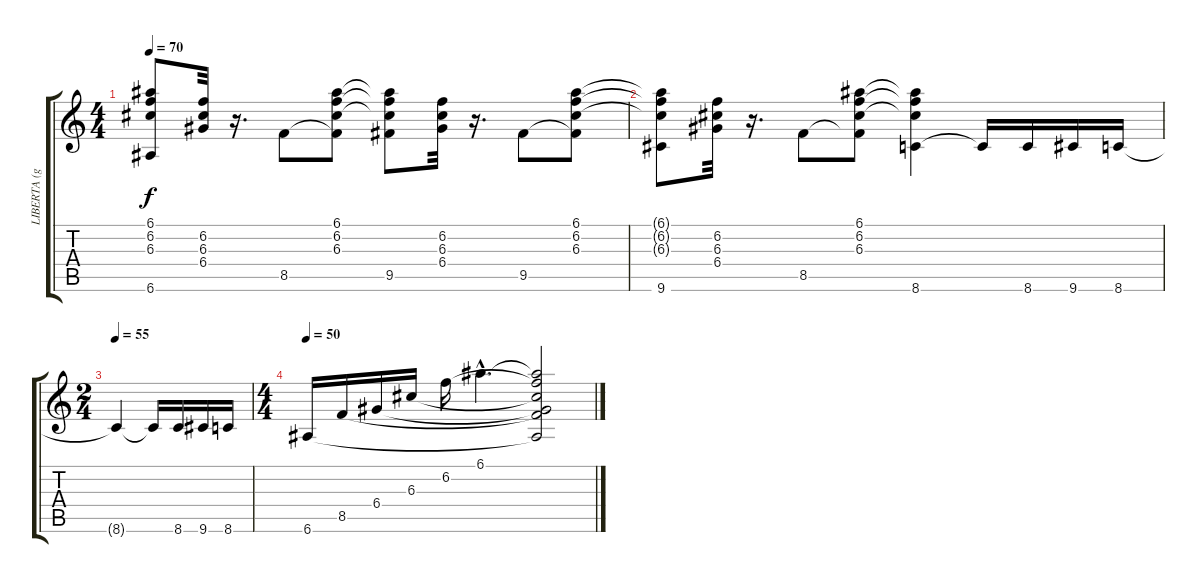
\track ("LIBERTA (guitare 1)" "LIBERTA (g") {instrument acousticguitarnylon}
\staff {score tabs}
\tuning (E4 B3 G3 D3 A2 E2) {hide}
\ts (4 4)
\tempo 70
\clef g2
\ks c
(6.1{t} 6.2{t} 6.3{t} 6.6).8{dy f} (6.2 6.3 6.4).32 r.16{d} 8.5.8 (6.1 6.2 6.3 8.5{t}).8 (6.1{t} 6.2{t} 6.3{t} 9.5).8 (6.2 6.3 6.4).32 r.16{d} 9.5.8 (6.1 6.2 6.3 9.5{t}).8 |
(6.1{t} 6.2{t} 6.3{t} 9.6).8 (6.2 6.3 6.4).32 r.16{d} 8.5.8 (6.1 6.2 6.3 8.5{t}).8 (6.1{t} 6.2{t} 6.3{t} 8.6).4 8.6{t}.16 8.6.16 9.6.16 8.6.16 |
\ts (2 4)
\tempo 55
8.6{t}.4 8.6{t}.16 8.6.16 9.6.16 8.6.16 |
\ts (4 4)
\tempo 50
6.6.16 8.5.16 6.4.16 6.3.16 6.2.16 6.1{hac}.4{d} (6.1{t} 6.2{t} 6.3{t} 6.4{t} 8.5{t} 6.6{t}).2
